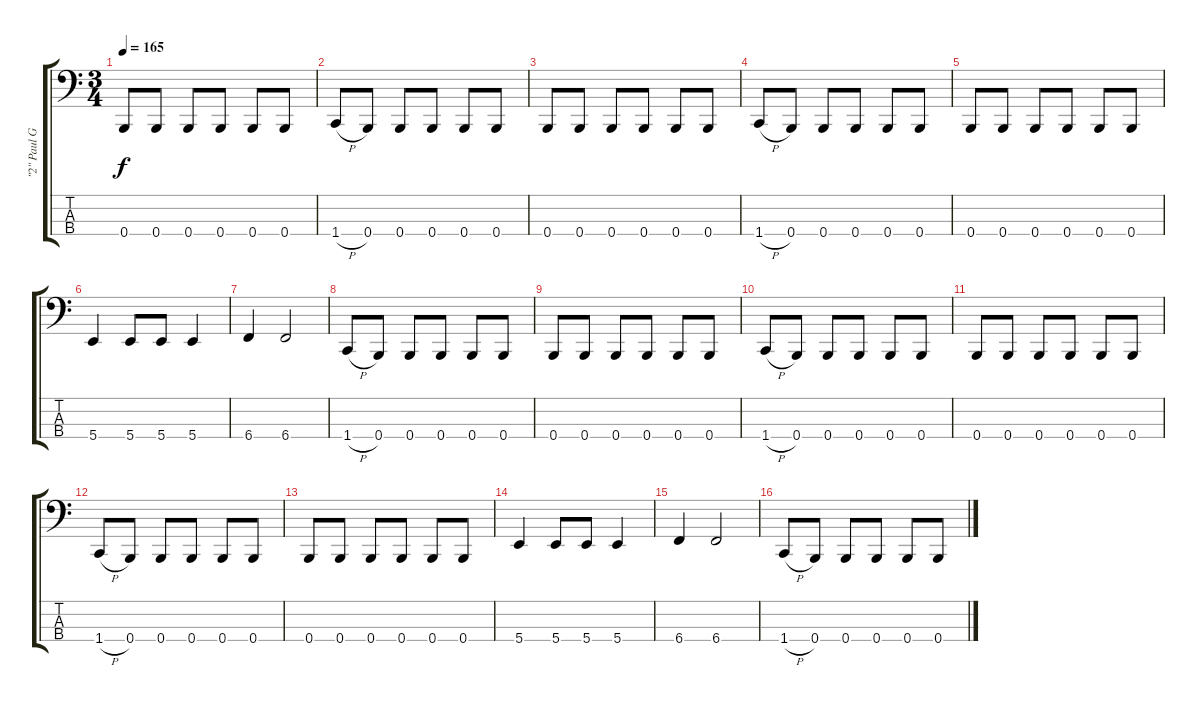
\track ("\"2\" Paul Grey (Bass)" "\"2\" Paul G") {instrument electricbasspick}
\staff {score tabs}
\tuning (E2 B1 Gb1 B0) {hide}
\ts (3 4)
\tempo 165
\clef f4
\ks c
0.4.8{dy f} 0.4.8 0.4.8 0.4.8 0.4.8 0.4.8 |
1.4{h}.8 0.4.8 0.4.8 0.4.8 0.4.8 0.4.8 |
0.4.8 0.4.8 0.4.8 0.4.8 0.4.8 0.4.8 |
1.4{h}.8 0.4.8 0.4.8 0.4.8 0.4.8 0.4.8 |
0.4.8 0.4.8 0.4.8 0.4.8 0.4.8 0.4.8 |
5.4.4 5.4.8 5.4.8 5.4.4 |
6.4.4 6.4.2 |
1.4{h}.8 0.4.8 0.4.8 0.4.8 0.4.8 0.4.8 |
0.4.8 0.4.8 0.4.8 0.4.8 0.4.8 0.4.8 |
1.4{h}.8 0.4.8 0.4.8 0.4.8 0.4.8 0.4.8 |
0.4.8 0.4.8 0.4.8 0.4.8 0.4.8 0.4.8 |
1.4{h}.8 0.4.8 0.4.8 0.4.8 0.4.8 0.4.8 |
0.4.8 0.4.8 0.4.8 0.4.8 0.4.8 0.4.8 |
5.4.4 5.4.8 5.4.8 5.4.4 |
6.4.4 6.4.2 |
1.4{h}.8 0.4.8 0.4.8 0.4.8 0.4.8 0.4.8
